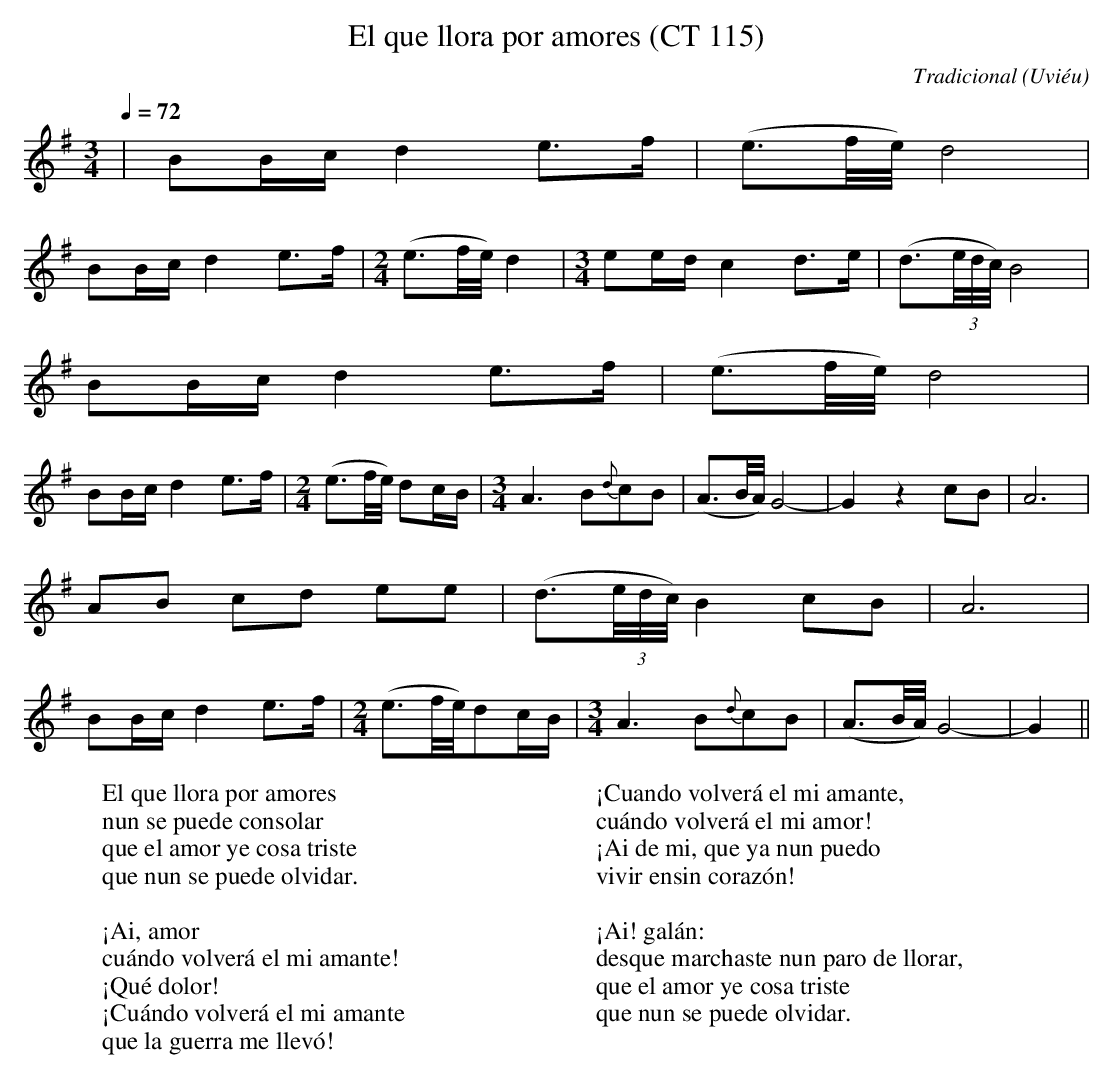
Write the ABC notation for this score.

X:1
T:El que llora por amores (CT 115)
C:Tradicional
O:Uviéu
M:3/4
L:1/8
Q:1/4=72
K:G
|BB/c/ d2 e>f|(e3/2f/4e/4) d4|
BB/c/ d2 e>f|[M:2/4](e3/2f/4e/4) d2|[M:3/4]ee/d/ c2 d>e|(d3/2(3e/4d/4c/4) B4|
BB/c/ d2 e>f|(e3/2f/4e/4) d4|
BB/c/ d2 e>f|[M:2/4](e3/2f/4e/4) dc/B/|[M:3/4]A3 B{d}cB|(A3/2B/4A/4) G4-|G2 z2 cB|A6|
AB cd ee|(d3/2(3e/4d/4c/4) B2 cB|A6|
BB/c/ d2 e>f|[M:2/4](e3/2f/4e/4)dc/B/|[M:3/4]A3 B{d}cB|(A3/2B/4A/4) G4-|G2 ||
W:El que llora por amores
W:nun se puede consolar
W:que el amor ye cosa triste
W:que nun se puede olvidar.
W:
W:¡Ai, amor
W:cuándo volverá el mi amante!
W:¡Qué dolor!
W:¡Cuándo volverá el mi amante
W:que la guerra me llevó!
W:
W:¡Cuando volverá el mi amante,
W:cuándo volverá el mi amor!
W:¡Ai de mi, que ya nun puedo
W:vivir ensin corazón!
W:
W:¡Ai! galán:
W:desque marchaste nun paro de llorar,
W:que el amor ye cosa triste
W:que nun se puede olvidar.
W:
